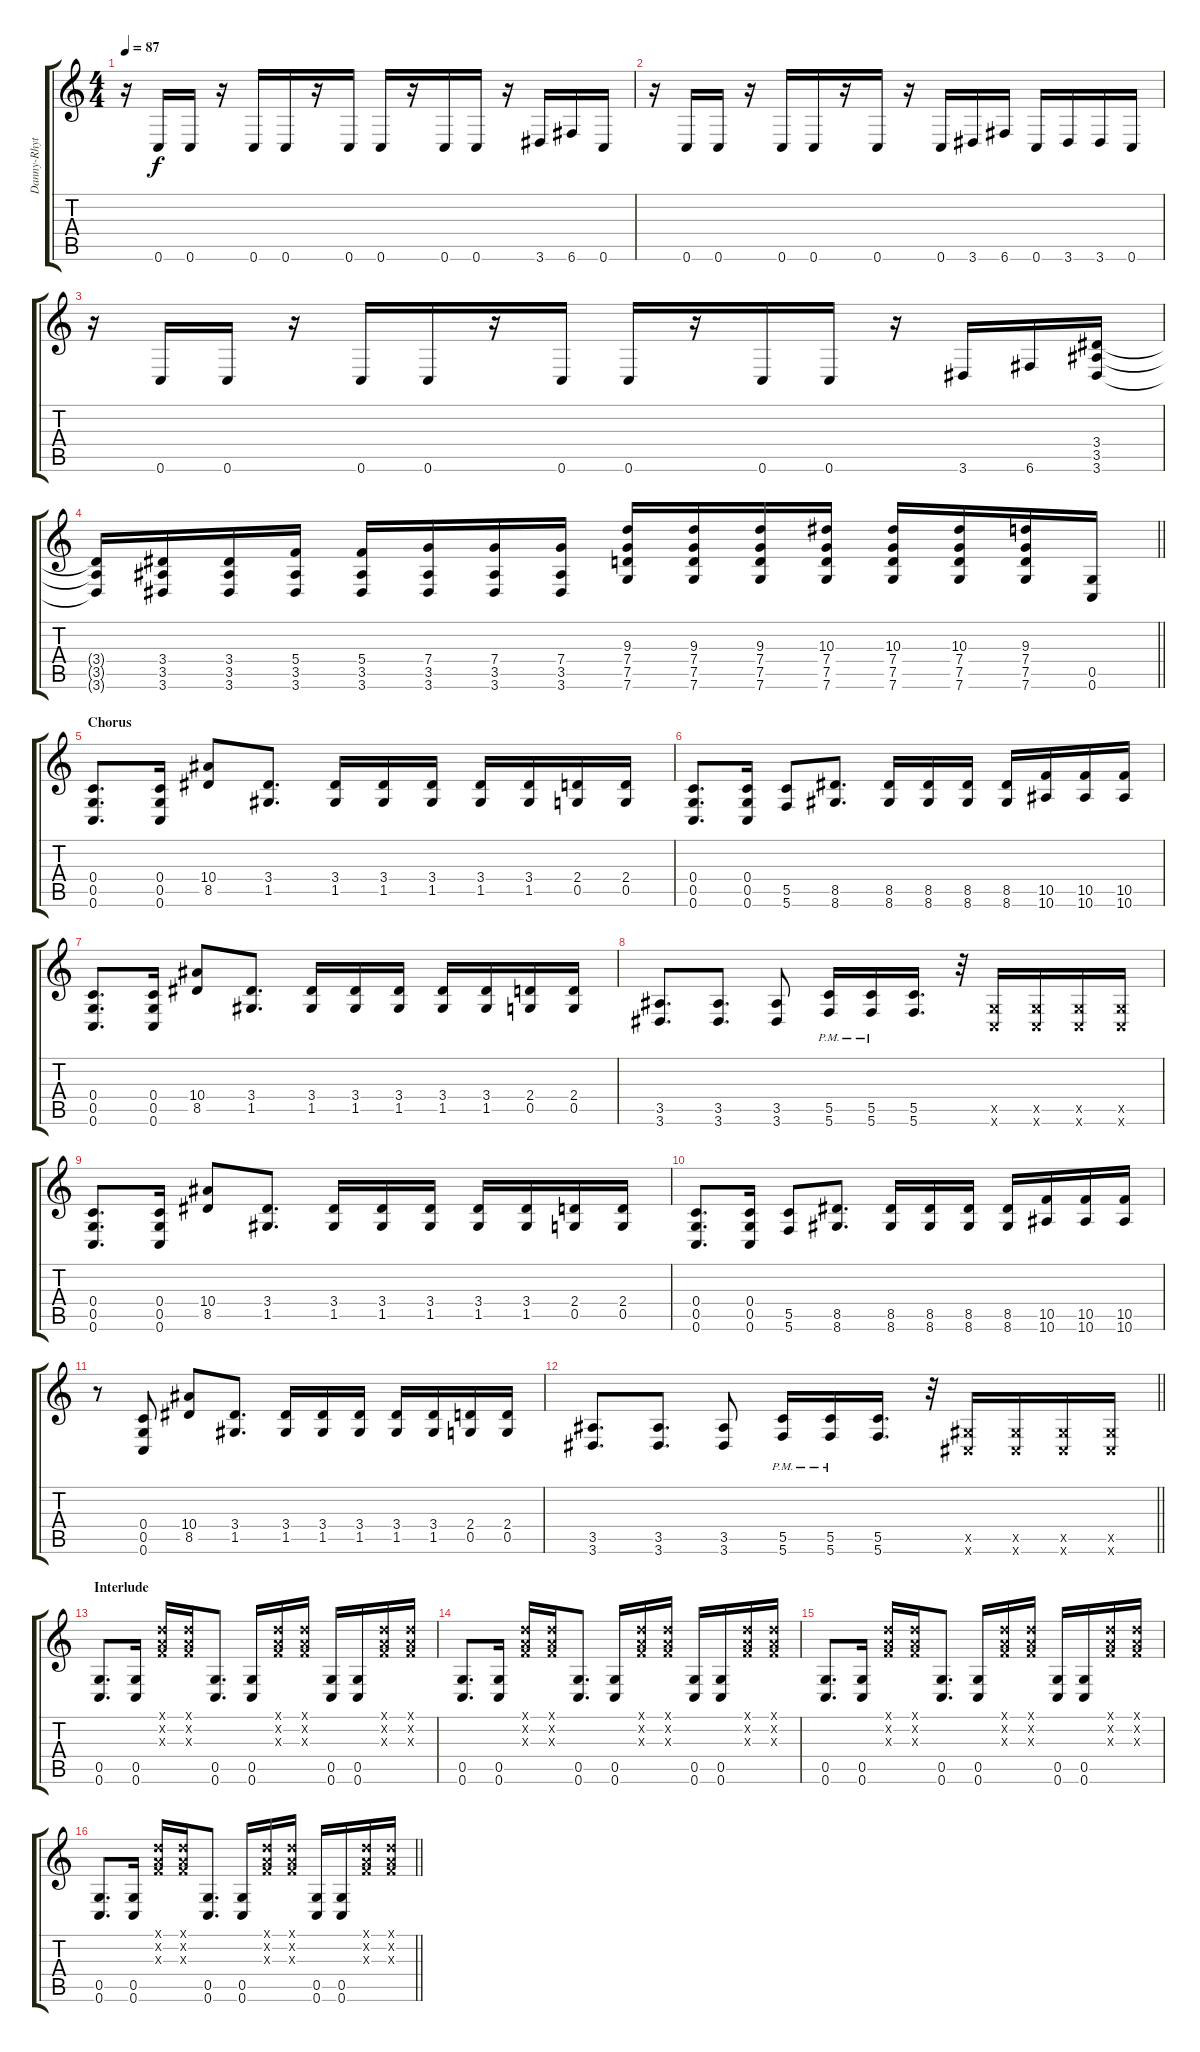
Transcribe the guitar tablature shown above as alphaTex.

\track ("Danny-Rhythm" "Danny-Rhyt") {instrument distortionguitar}
\staff {score tabs}
\tuning (D4 A3 F3 C3 G2 C2) {hide}
\ts (4 4)
\tempo 87
\clef g2
\ks c
r.16{dy f} 0.6.16 0.6.16 r.16 0.6.16 0.6.16 r.16 0.6.16 0.6.16 r.16 0.6.16 0.6.16 r.16 3.6.16 6.6.16 0.6.16 |
r.16 0.6.16 0.6.16 r.16 0.6.16 0.6.16 r.16 0.6.16 r.16 0.6.16 3.6.16 6.6.16 0.6.16 3.6.16 3.6.16 0.6.16 |
r.16 0.6.16 0.6.16 r.16 0.6.16 0.6.16 r.16 0.6.16 0.6.16 r.16 0.6.16 0.6.16 r.16 3.6.16 6.6.16 (3.4 3.5 3.6).16 |
\barLineRight lightlight
(3.4{t} 3.5{t} 3.6{t}).16 (3.4 3.5 3.6).16 (3.4 3.5 3.6).16 (5.4 3.5 3.6).16 (5.4 3.5 3.6).16 (7.4 3.5 3.6).16 (7.4 3.5 3.6).16 (7.4 3.5 3.6).16 (9.3 7.4 7.5 7.6).16 (9.3 7.4 7.5 7.6).16 (9.3 7.4 7.5 7.6).16 (10.3 7.4 7.5 7.6).16 (10.3 7.4 7.5 7.6).16 (10.3 7.4 7.5 7.6).16 (9.3 7.4 7.5 7.6).16 (0.5 0.6).16 |
\section ("" "Chorus")
(0.4 0.5 0.6).8{d} (0.4 0.5 0.6).16 (10.4 8.5).8 (3.4 1.5).8{d} (3.4 1.5).16 (3.4 1.5).16 (3.4 1.5).16 (3.4 1.5).16 (3.4 1.5).16 (2.4 0.5).16 (2.4 0.5).16 |
(0.4 0.5 0.6).8{d} (0.4 0.5 0.6).16 (5.5 5.6).8 (8.5 8.6).8{d} (8.5 8.6).16 (8.5 8.6).16 (8.5 8.6).16 (8.5 8.6).16 (10.5 10.6).16 (10.5 10.6).16 (10.5 10.6).16 |
(0.4 0.5 0.6).8{d} (0.4 0.5 0.6).16 (10.4 8.5).8 (3.4 1.5).8{d} (3.4 1.5).16 (3.4 1.5).16 (3.4 1.5).16 (3.4 1.5).16 (3.4 1.5).16 (2.4 0.5).16 (2.4 0.5).16 |
(3.5 3.6).8{d} (3.5 3.6).8{d} (3.5 3.6).8 (5.5{pm} 5.6{pm}).16 (5.5{pm} 5.6{pm}).16 (5.5 5.6).16{d} r.32 (0.5{x} 0.6{x}).16 (0.5{x} 0.6{x}).16 (0.5{x} 0.6{x}).16 (0.5{x} 0.6{x}).16 |
(0.4 0.5 0.6).8{d} (0.4 0.5 0.6).16 (10.4 8.5).8 (3.4 1.5).8{d} (3.4 1.5).16 (3.4 1.5).16 (3.4 1.5).16 (3.4 1.5).16 (3.4 1.5).16 (2.4 0.5).16 (2.4 0.5).16 |
(0.4 0.5 0.6).8{d} (0.4 0.5 0.6).16 (5.5 5.6).8 (8.5 8.6).8{d} (8.5 8.6).16 (8.5 8.6).16 (8.5 8.6).16 (8.5 8.6).16 (10.5 10.6).16 (10.5 10.6).16 (10.5 10.6).16 |
r.8 (0.4 0.5 0.6).8 (10.4 8.5).8 (3.4 1.5).8{d} (3.4 1.5).16 (3.4 1.5).16 (3.4 1.5).16 (3.4 1.5).16 (3.4 1.5).16 (2.4 0.5).16 (2.4 0.5).16 |
\barLineRight lightlight
(3.5 3.6).8{d} (3.5 3.6).8{d} (3.5 3.6).8 (5.5{pm} 5.6{pm}).16 (5.5{pm} 5.6{pm}).16 (5.5 5.6).16{d} r.32 (1.5{x} 1.6{x}).16 (1.5{x} 1.6{x}).16 (1.5{x} 1.6{x}).16 (1.5{x} 1.6{x}).16 |
\section ("" "Interlude")
(0.5 0.6).8{d} (0.5 0.6).16 (0.1{x} 0.2{x} 0.3{x}).16 (0.1{x} 0.2{x} 0.3{x}).16 (0.5 0.6).8{d} (0.5 0.6).16 (0.1{x} 0.2{x} 0.3{x}).16 (0.1{x} 0.2{x} 0.3{x}).16 (0.5 0.6).16 (0.5 0.6).16 (0.1{x} 0.2{x} 0.3{x}).16 (0.1{x} 0.2{x} 0.3{x}).16 |
(0.5 0.6).8{d} (0.5 0.6).16 (0.1{x} 0.2{x} 0.3{x}).16 (0.1{x} 0.2{x} 0.3{x}).16 (0.5 0.6).8{d} (0.5 0.6).16 (0.1{x} 0.2{x} 0.3{x}).16 (0.1{x} 0.2{x} 0.3{x}).16 (0.5 0.6).16 (0.5 0.6).16 (0.1{x} 0.2{x} 0.3{x}).16 (0.1{x} 0.2{x} 0.3{x}).16 |
(0.5 0.6).8{d} (0.5 0.6).16 (0.1{x} 0.2{x} 0.3{x}).16 (0.1{x} 0.2{x} 0.3{x}).16 (0.5 0.6).8{d} (0.5 0.6).16 (0.1{x} 0.2{x} 0.3{x}).16 (0.1{x} 0.2{x} 0.3{x}).16 (0.5 0.6).16 (0.5 0.6).16 (0.1{x} 0.2{x} 0.3{x}).16 (0.1{x} 0.2{x} 0.3{x}).16 |
\barLineRight lightlight
(0.5 0.6).8{d} (0.5 0.6).16 (0.1{x} 0.2{x} 0.3{x}).16 (0.1{x} 0.2{x} 0.3{x}).16 (0.5 0.6).8{d txt ""} (0.5 0.6).16 (0.1{x} 0.2{x} 0.3{x}).16 (0.1{x} 0.2{x} 0.3{x}).16 (0.5 0.6).16 (0.5 0.6).16 (0.1{x} 0.2{x} 0.3{x}).16 (0.1{x} 0.2{x} 0.3{x}).16
